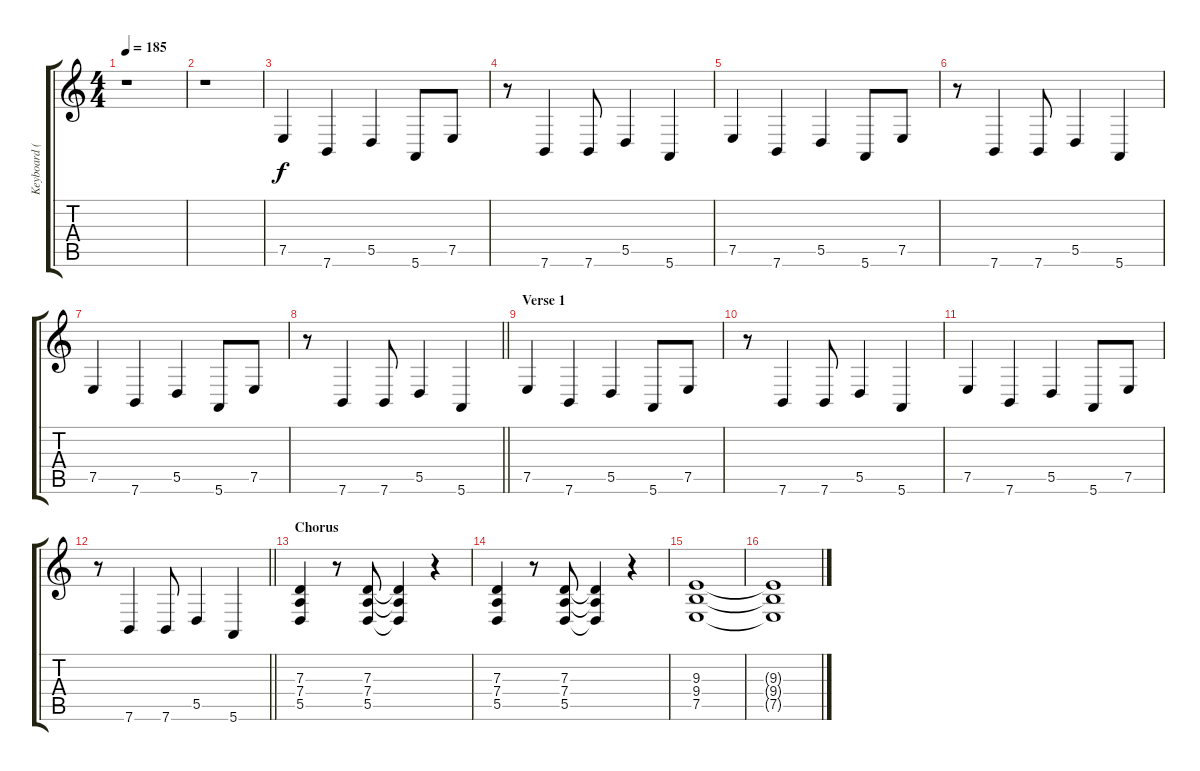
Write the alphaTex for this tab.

\track ("Keyboard (Optional Rhythm Guitar)" "Keyboard (") {instrument drawbarorgan}
\staff {score tabs}
\tuning (E4 B3 G3 D3 A2 E2) {hide}
\ts (4 4)
\tempo 185
\clef g2
\ks c
r.1{dy f instrument drawbarorgan} |
r.1 |
7.5.4 7.6.4 5.5.4 5.6.8 7.5.8 |
r.8 7.6.4 7.6.8 5.5.4 5.6.4 |
7.5.4 7.6.4 5.5.4 5.6.8 7.5.8 |
r.8 7.6.4 7.6.8 5.5.4 5.6.4 |
7.5.4 7.6.4 5.5.4 5.6.8 7.5.8 |
\barLineRight lightlight
r.8 7.6.4 7.6.8 5.5.4 5.6.4 |
\section ("" "Verse 1")
7.5.4 7.6.4 5.5.4 5.6.8 7.5.8 |
r.8 7.6.4 7.6.8 5.5.4 5.6.4 |
7.5.4 7.6.4 5.5.4 5.6.8 7.5.8 |
\barLineRight lightlight
r.8 7.6.4 7.6.8 5.5.4 5.6.4 |
\section ("" "Chorus")
(7.3 7.4 5.5).4 r.8 (7.3 7.4 5.5).8 (7.3{t} 7.4{t} 5.5{t}).4 r.4 |
(7.3 7.4 5.5).4 r.8 (7.3 7.4 5.5).8 (7.3{t} 7.4{t} 5.5{t}).4 r.4 |
(9.3 9.4 7.5).1 |
(9.3{t} 9.4{t} 7.5{t}).1
